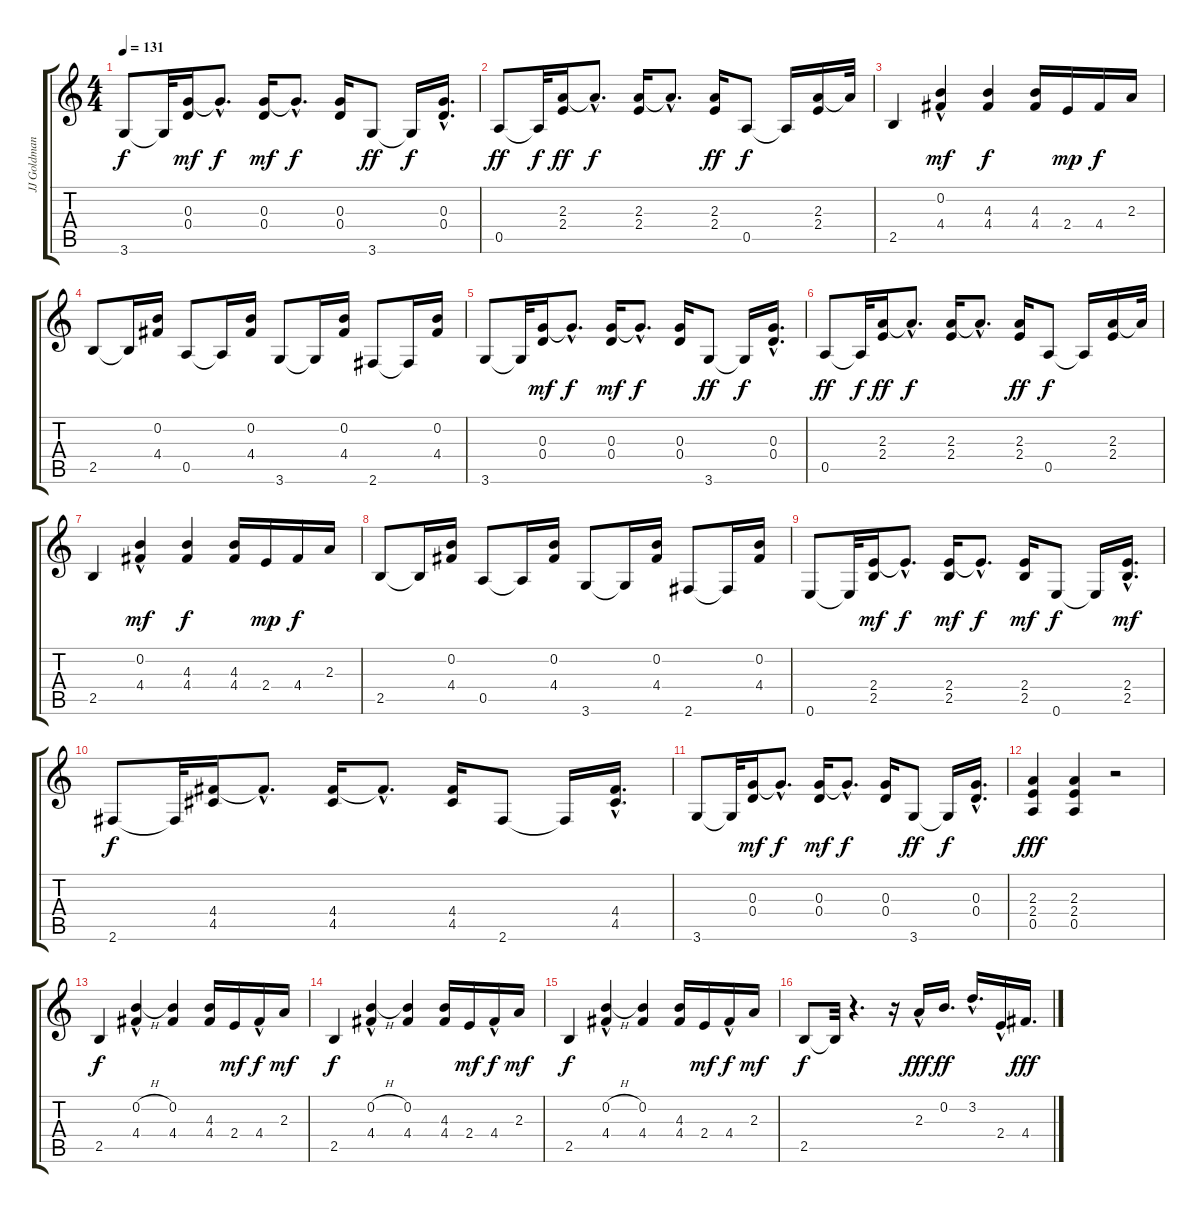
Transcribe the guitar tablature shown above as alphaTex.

\track ("JJ Goldman" "JJ Goldman") {instrument overdrivenguitar}
\staff {score tabs}
\tuning (E4 B3 G3 D3 A2 E2) {hide}
\ts (4 4)
\tempo 131
\clef g2
\ks c
3.6.8{dy f} 3.6{t}.32 (0.3 0.4).16{dy mf} 0.3{hac t}.8{d dy f} (0.3 0.4).16{dy mf} 0.3{hac t}.8{d dy f} (0.3 0.4).16 3.6.8{dy ff} 3.6{t}.16{dy f} (0.3{hac} 0.4{hac}).16{d} |
0.5.8{dy ff} 0.5{t}.32{dy f} (2.3 2.4).16{dy ff} 2.3{hac t}.8{d dy f} (2.3 2.4).16 2.3{hac t}.8{d} (2.3 2.4).16{dy ff} 0.5.8{dy f} 0.5{t}.16 (2.3 2.4).16 2.3{t}.32 |
2.5.4 (0.2{hac} 4.4).4{dy mf} (4.3 4.4).4{dy f} (4.3 4.4).16 2.4.16{dy mp} 4.4.16{dy f} 2.3.16 |
2.5.8 2.5{t}.16 (0.2 4.4).16 0.5.8 0.5{t}.16 (0.2 4.4).16 3.6.8 3.6{t}.16 (0.2 4.4).16 2.6.8 2.6{t}.16 (0.2 4.4).16 |
3.6.8 3.6{t}.32 (0.3 0.4).16{dy mf} 0.3{hac t}.8{d dy f} (0.3 0.4).16{dy mf} 0.3{hac t}.8{d dy f} (0.3 0.4).16 3.6.8{dy ff} 3.6{t}.16{dy f} (0.3{hac} 0.4{hac}).16{d} |
0.5.8{dy ff} 0.5{t}.32{dy f} (2.3 2.4).16{dy ff} 2.3{hac t}.8{d dy f} (2.3 2.4).16 2.3{hac t}.8{d} (2.3 2.4).16{dy ff} 0.5.8{dy f} 0.5{t}.16 (2.3 2.4).16 2.3{t}.32 |
2.5.4 (0.2{hac} 4.4).4{dy mf} (4.3 4.4).4{dy f} (4.3 4.4).16 2.4.16{dy mp} 4.4.16{dy f} 2.3.16 |
2.5.8 2.5{t}.16 (0.2 4.4).16 0.5.8 0.5{t}.16 (0.2 4.4).16 3.6.8 3.6{t}.16 (0.2 4.4).16 2.6.8 2.6{t}.16 (0.2 4.4).16 |
0.6.8 0.6{t}.32 (2.4 2.5).16{dy mf} 2.4{hac t}.8{d dy f} (2.4 2.5).16{dy mf} 2.4{hac t}.8{d dy f} (2.4 2.5).16{dy mf} 0.6.8{dy f} 0.6{t}.16 (2.4{hac} 2.5).16{d dy mf} |
2.6.8{dy f} 2.6{t}.32 (4.4 4.5).16 4.4{hac t}.8{d} (4.4 4.5).16 4.4{hac t}.8{d} (4.4 4.5).16 2.6.8 2.6{t}.16 (4.4{hac} 4.5).16{d} |
3.6.8 3.6{t}.32 (0.3 0.4).16{dy mf} 0.3{hac t}.8{d dy f} (0.3 0.4).16{dy mf} 0.3{hac t}.8{d dy f} (0.3 0.4).16 3.6.8{dy ff} 3.6{t}.16{dy f} (0.3{hac} 0.4{hac}).16{d} |
(2.3 2.4 0.5).4{dy fff} (2.3 2.4 0.5).4 r.2 |
2.5.4{dy f} (0.2{h hac} 4.4).4 (0.2 4.4).4 (4.3 4.4).16 2.4.16{dy mf} 4.4{hac}.16{dy f} 2.3.16{dy mf} |
2.5.4{dy f} (0.2{h hac} 4.4).4 (0.2 4.4).4 (4.3 4.4).16 2.4.16{dy mf} 4.4{hac}.16{dy f} 2.3.16{dy mf} |
2.5.4{dy f} (0.2{h hac} 4.4).4 (0.2 4.4).4 (4.3 4.4).16 2.4.16{dy mf} 4.4{hac}.16{dy f} 2.3.16{dy mf} |
2.5.8{dy f} 2.5{t}.32 r.4{d} r.16 2.3{hac}.16{dy fff} 0.2.16{d dy ff} 3.2{hac}.16{d} 2.4{hac}.16 4.4.16{d dy fff}
